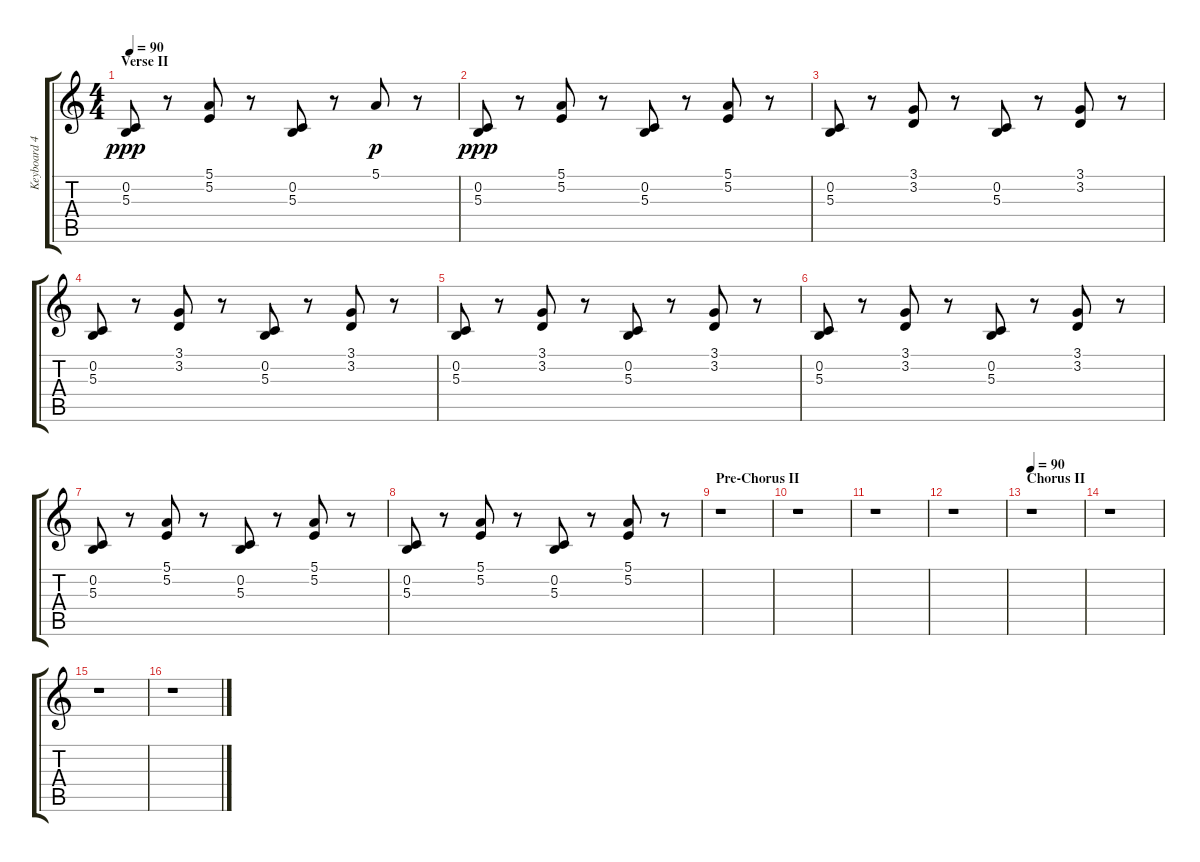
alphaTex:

\track ("Keyboard 4" "Keyboard 4") {instrument whistle}
\staff {score tabs}
\tuning (E4 B3 G3 D3 A2 E2) {hide}
\ts (4 4)
\section ("" "Verse II")
\tempo 90
\clef g2
\ks c
(0.2 5.3).8{dy ppp} r.8 (5.1 5.2).8 r.8 (0.2 5.3).8 r.8 5.1.8{dy p} r.8 |
(0.2 5.3).8{dy ppp} r.8 (5.1 5.2).8 r.8 (0.2 5.3).8 r.8 (5.1 5.2).8 r.8 |
(0.2 5.3).8 r.8 (3.1 3.2).8 r.8 (0.2 5.3).8 r.8 (3.1 3.2).8 r.8 |
(0.2 5.3).8 r.8 (3.1 3.2).8 r.8 (0.2 5.3).8 r.8 (3.1 3.2).8 r.8 |
(0.2 5.3).8 r.8 (3.1 3.2).8 r.8 (0.2 5.3).8 r.8 (3.1 3.2).8 r.8 |
(0.2 5.3).8 r.8 (3.1 3.2).8 r.8 (0.2 5.3).8 r.8 (3.1 3.2).8 r.8 |
(0.2 5.3).8 r.8 (5.1 5.2).8 r.8 (0.2 5.3).8 r.8 (5.1 5.2).8 r.8 |
(0.2 5.3).8 r.8 (5.1 5.2).8 r.8 (0.2 5.3).8 r.8 (5.1 5.2).8 r.8 |
\section ("" "Pre-Chorus II")
r.1 |
r.1 |
r.1 |
r.1 |
\section ("" "Chorus II")
\tempo 90
r.1 |
r.1 |
r.1 |
r.1
